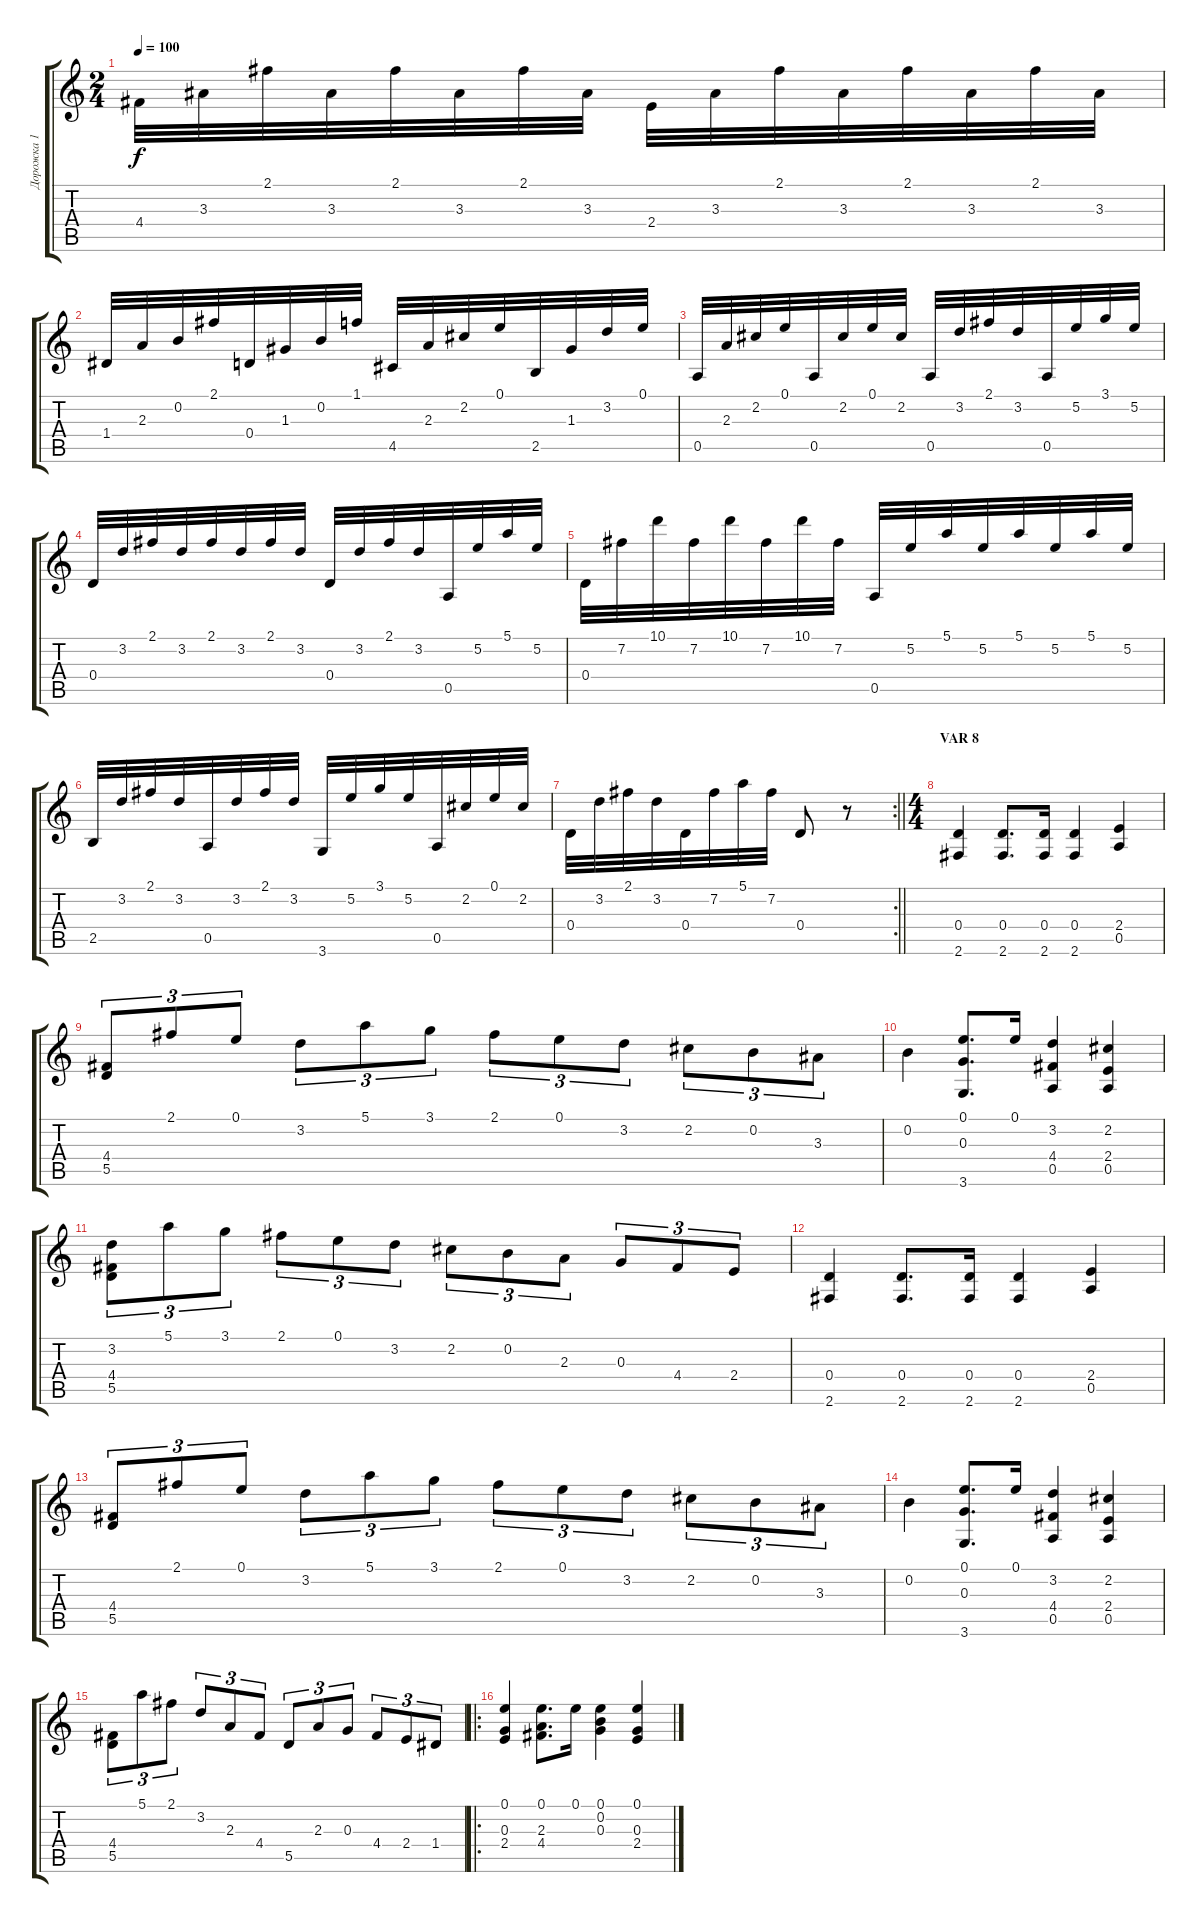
\track ("Дорожка 1" "Дорожка 1") {instrument acousticguitarnylon}
\staff {score tabs}
\tuning (E4 B3 G3 D3 A2 E2) {hide}
\ts (2 4)
\tempo 100
\clef g2
\ks c
4.4.32{dy f} 3.3.32 2.1.32 3.3.32 2.1.32 3.3.32 2.1.32 3.3.32 2.4.32 3.3.32 2.1.32 3.3.32 2.1.32 3.3.32 2.1.32 3.3.32 |
1.4.32 2.3.32 0.2.32 2.1.32 0.4.32 1.3.32 0.2.32 1.1.32 4.5.32 2.3.32 2.2.32 0.1.32 2.5.32 1.3.32 3.2.32 0.1.32 |
0.5.32 2.3.32 2.2.32 0.1.32 0.5.32 2.2.32 0.1.32 2.2.32 0.5.32 3.2.32 2.1.32 3.2.32 0.5.32 5.2.32 3.1.32 5.2.32 |
0.4.32 3.2.32 2.1.32 3.2.32 2.1.32 3.2.32 2.1.32 3.2.32 0.4.32 3.2.32 2.1.32 3.2.32 0.5.32 5.2.32 5.1.32 5.2.32 |
0.4.32 7.2.32 10.1.32 7.2.32 10.1.32 7.2.32 10.1.32 7.2.32 0.5.32 5.2.32 5.1.32 5.2.32 5.1.32 5.2.32 5.1.32 5.2.32 |
2.5.32 3.2.32 2.1.32 3.2.32 0.5.32 3.2.32 2.1.32 3.2.32 3.6.32 5.2.32 3.1.32 5.2.32 0.5.32 2.2.32 0.1.32 2.2.32 |
\rc 2
\barLineRight lightlight
0.4.32 3.2.32 2.1.32 3.2.32 0.4.32 7.2.32 5.1.32 7.2.32 0.4.8 r.8 |
\ts (4 4)
\section ("" "VAR 8")
(0.4 2.6).4 (0.4 2.6).8{d} (0.4 2.6).16 (0.4 2.6).4 (2.4 0.5).4 |
(4.4 5.5).8{tu (3 2)} 2.1.8{tu (3 2)} 0.1.8{tu (3 2)} 3.2.8{tu (3 2)} 5.1.8{tu (3 2)} 3.1.8{tu (3 2)} 2.1.8{tu (3 2)} 0.1.8{tu (3 2)} 3.2.8{tu (3 2)} 2.2.8{tu (3 2)} 0.2.8{tu (3 2)} 3.3.8{tu (3 2)} |
0.2.4 (0.1 0.3 3.6).8{d} 0.1.16 (3.2 4.4 0.5).4 (2.2 2.4 0.5).4 |
(3.2 4.4 5.5).8{tu (3 2)} 5.1.8{tu (3 2)} 3.1.8{tu (3 2)} 2.1.8{tu (3 2)} 0.1.8{tu (3 2)} 3.2.8{tu (3 2)} 2.2.8{tu (3 2)} 0.2.8{tu (3 2)} 2.3.8{tu (3 2)} 0.3.8{tu (3 2)} 4.4.8{tu (3 2)} 2.4.8{tu (3 2)} |
(0.4 2.6).4 (0.4 2.6).8{d} (0.4 2.6).16 (0.4 2.6).4 (2.4 0.5).4 |
(4.4 5.5).8{tu (3 2)} 2.1.8{tu (3 2)} 0.1.8{tu (3 2)} 3.2.8{tu (3 2)} 5.1.8{tu (3 2)} 3.1.8{tu (3 2)} 2.1.8{tu (3 2)} 0.1.8{tu (3 2)} 3.2.8{tu (3 2)} 2.2.8{tu (3 2)} 0.2.8{tu (3 2)} 3.3.8{tu (3 2)} |
0.2.4 (0.1 0.3 3.6).8{d} 0.1.16 (3.2 4.4 0.5).4 (2.2 2.4 0.5).4 |
(4.4 5.5).8{tu (3 2)} 5.1.8{tu (3 2)} 2.1.8{tu (3 2)} 3.2.8{tu (3 2)} 2.3.8{tu (3 2)} 4.4.8{tu (3 2)} 5.5.8{tu (3 2)} 2.3.8{tu (3 2)} 0.3.8{tu (3 2)} 4.4.8{tu (3 2)} 2.4.8{tu (3 2)} 1.4.8{tu (3 2)} |
\ro
(0.1 0.3 2.4).4 (0.1 2.3 4.4).8{d} 0.1.16 (0.1 0.2 0.3).4 (0.1 0.3 2.4).4
